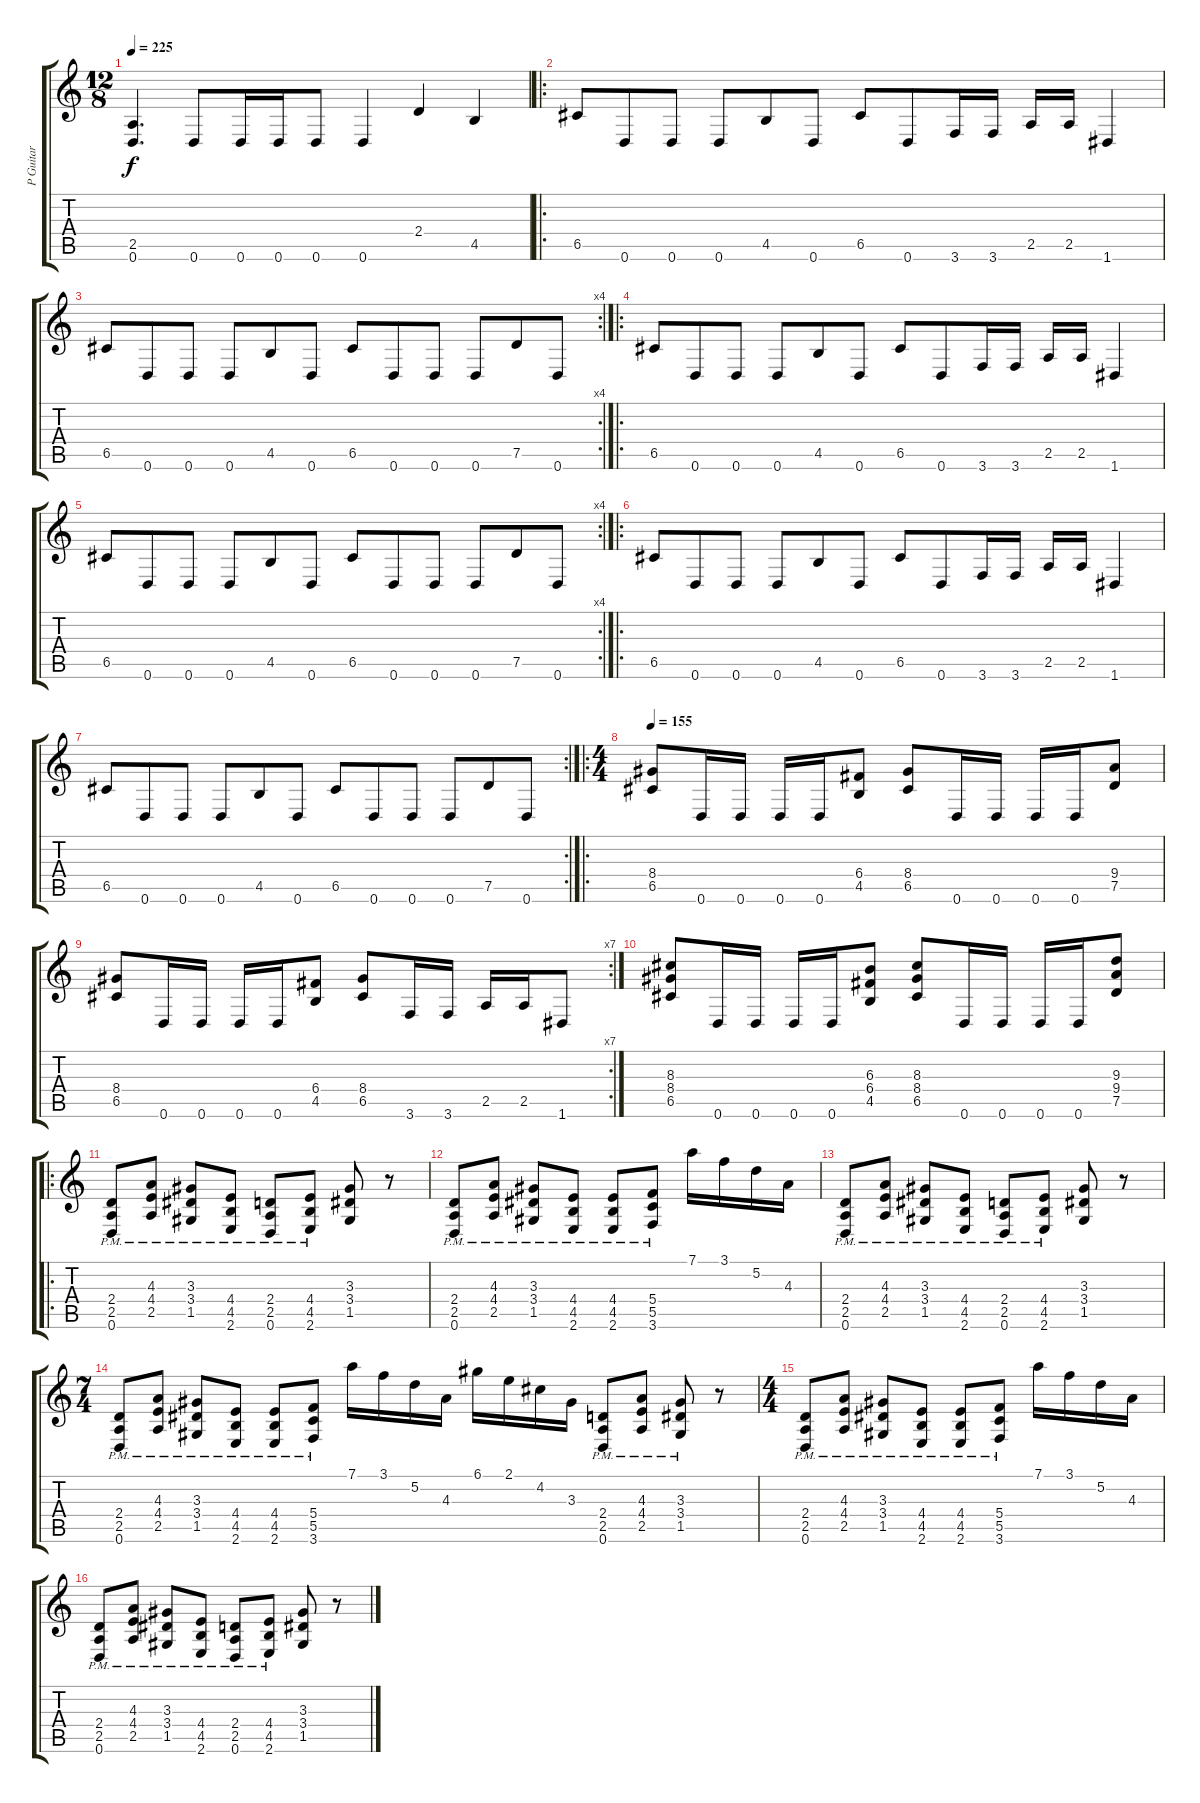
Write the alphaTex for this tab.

\track ("P Guitar" "P Guitar") {instrument distortionguitar}
\staff {score tabs}
\tuning (D4 A3 F3 C3 G2 D2) {hide}
\ts (12 8)
\tempo 225
\clef g2
\ks c
(2.5{t} 0.6{t}).4{d dy f} 0.6.8 0.6.16 0.6.16 0.6.8 0.6.4 2.4.4 4.5.4 |
\ro
6.5.8 0.6.8 0.6.8 0.6.8 4.5.8 0.6.8 6.5.8 0.6.8 3.6.16 3.6.16 2.5.16 2.5.16 1.6.4 |
\rc 4
6.5.8 0.6.8 0.6.8 0.6.8 4.5.8 0.6.8 6.5.8 0.6.8 0.6.8 0.6.8 7.5.8 0.6.8 |
\ro
6.5.8 0.6.8 0.6.8 0.6.8 4.5.8 0.6.8 6.5.8 0.6.8 3.6.16 3.6.16 2.5.16 2.5.16 1.6.4 |
\rc 4
6.5.8 0.6.8 0.6.8 0.6.8 4.5.8 0.6.8 6.5.8 0.6.8 0.6.8 0.6.8 7.5.8 0.6.8 |
\ro
6.5.8 0.6.8 0.6.8 0.6.8 4.5.8 0.6.8 6.5.8 0.6.8 3.6.16 3.6.16 2.5.16 2.5.16 1.6.4 |
\rc 2
6.5.8 0.6.8 0.6.8 0.6.8 4.5.8 0.6.8 6.5.8 0.6.8 0.6.8 0.6.8 7.5.8 0.6.8 |
\ro
\ts (4 4)
\tempo 155
(8.4 6.5).8 0.6.16 0.6.16 0.6.16 0.6.16 (6.4 4.5).8 (8.4 6.5).8 0.6.16 0.6.16 0.6.16 0.6.16 (9.4 7.5).8 |
\rc 7
(8.4 6.5).8 0.6.16 0.6.16 0.6.16 0.6.16 (6.4 4.5).8 (8.4 6.5).8 3.6.16 3.6.16 2.5.16 2.5.16 1.6.8 |
(8.3 8.4 6.5).8 0.6.16 0.6.16 0.6.16 0.6.16 (6.3 6.4 4.5).8 (8.3 8.4 6.5).8 0.6.16 0.6.16 0.6.16 0.6.16 (9.3 9.4 7.5).8 |
\ro
(2.4{pm} 2.5{pm} 0.6{pm}).8 (4.3{pm} 4.4{pm} 2.5{pm}).8 (3.3{pm} 3.4{pm} 1.5{pm}).8 (4.4{pm} 4.5{pm} 2.6{pm}).8 (2.4{pm} 2.5{pm} 0.6{pm}).8 (4.4{pm} 4.5{pm} 2.6{pm}).8 (3.3 3.4 1.5).8 r.8 |
(2.4{pm} 2.5{pm} 0.6{pm}).8 (4.3{pm} 4.4{pm} 2.5{pm}).8 (3.3{pm} 3.4{pm} 1.5{pm}).8 (4.4{pm} 4.5{pm} 2.6{pm}).8 (4.4{pm} 4.5{pm} 2.6{pm}).8 (5.4{pm} 5.5{pm} 3.6{pm}).8 7.1.16 3.1.16 5.2.16 4.3.16 |
(2.4{pm} 2.5{pm} 0.6{pm}).8 (4.3{pm} 4.4{pm} 2.5{pm}).8 (3.3{pm} 3.4{pm} 1.5{pm}).8 (4.4{pm} 4.5{pm} 2.6{pm}).8 (2.4{pm} 2.5{pm} 0.6{pm}).8 (4.4{pm} 4.5{pm} 2.6{pm}).8 (3.3 3.4 1.5).8 r.8 |
\ts (7 4)
(2.4{pm} 2.5{pm} 0.6{pm}).8 (4.3{pm} 4.4{pm} 2.5{pm}).8 (3.3{pm} 3.4{pm} 1.5{pm}).8 (4.4{pm} 4.5{pm} 2.6{pm}).8 (4.4{pm} 4.5{pm} 2.6{pm}).8 (5.4{pm} 5.5{pm} 3.6{pm}).8 7.1.16 3.1.16 5.2.16 4.3.16 6.1.16 2.1.16 4.2.16 3.3.16 (2.4{pm} 2.5{pm} 0.6{pm}).8 (4.3{pm} 4.4{pm} 2.5{pm}).8 (3.3{pm} 3.4{pm} 1.5{pm}).8 r.8 |
\ts (4 4)
(2.4{pm} 2.5{pm} 0.6{pm}).8 (4.3{pm} 4.4{pm} 2.5{pm}).8 (3.3{pm} 3.4{pm} 1.5{pm}).8 (4.4{pm} 4.5{pm} 2.6{pm}).8 (4.4{pm} 4.5{pm} 2.6{pm}).8 (5.4{pm} 5.5{pm} 3.6{pm}).8 7.1.16 3.1.16 5.2.16 4.3.16 |
(2.4{pm} 2.5{pm} 0.6{pm}).8 (4.3{pm} 4.4{pm} 2.5{pm}).8 (3.3{pm} 3.4{pm} 1.5{pm}).8 (4.4{pm} 4.5{pm} 2.6{pm}).8 (2.4{pm} 2.5{pm} 0.6{pm}).8 (4.4{pm} 4.5{pm} 2.6{pm}).8 (3.3 3.4 1.5).8 r.8
